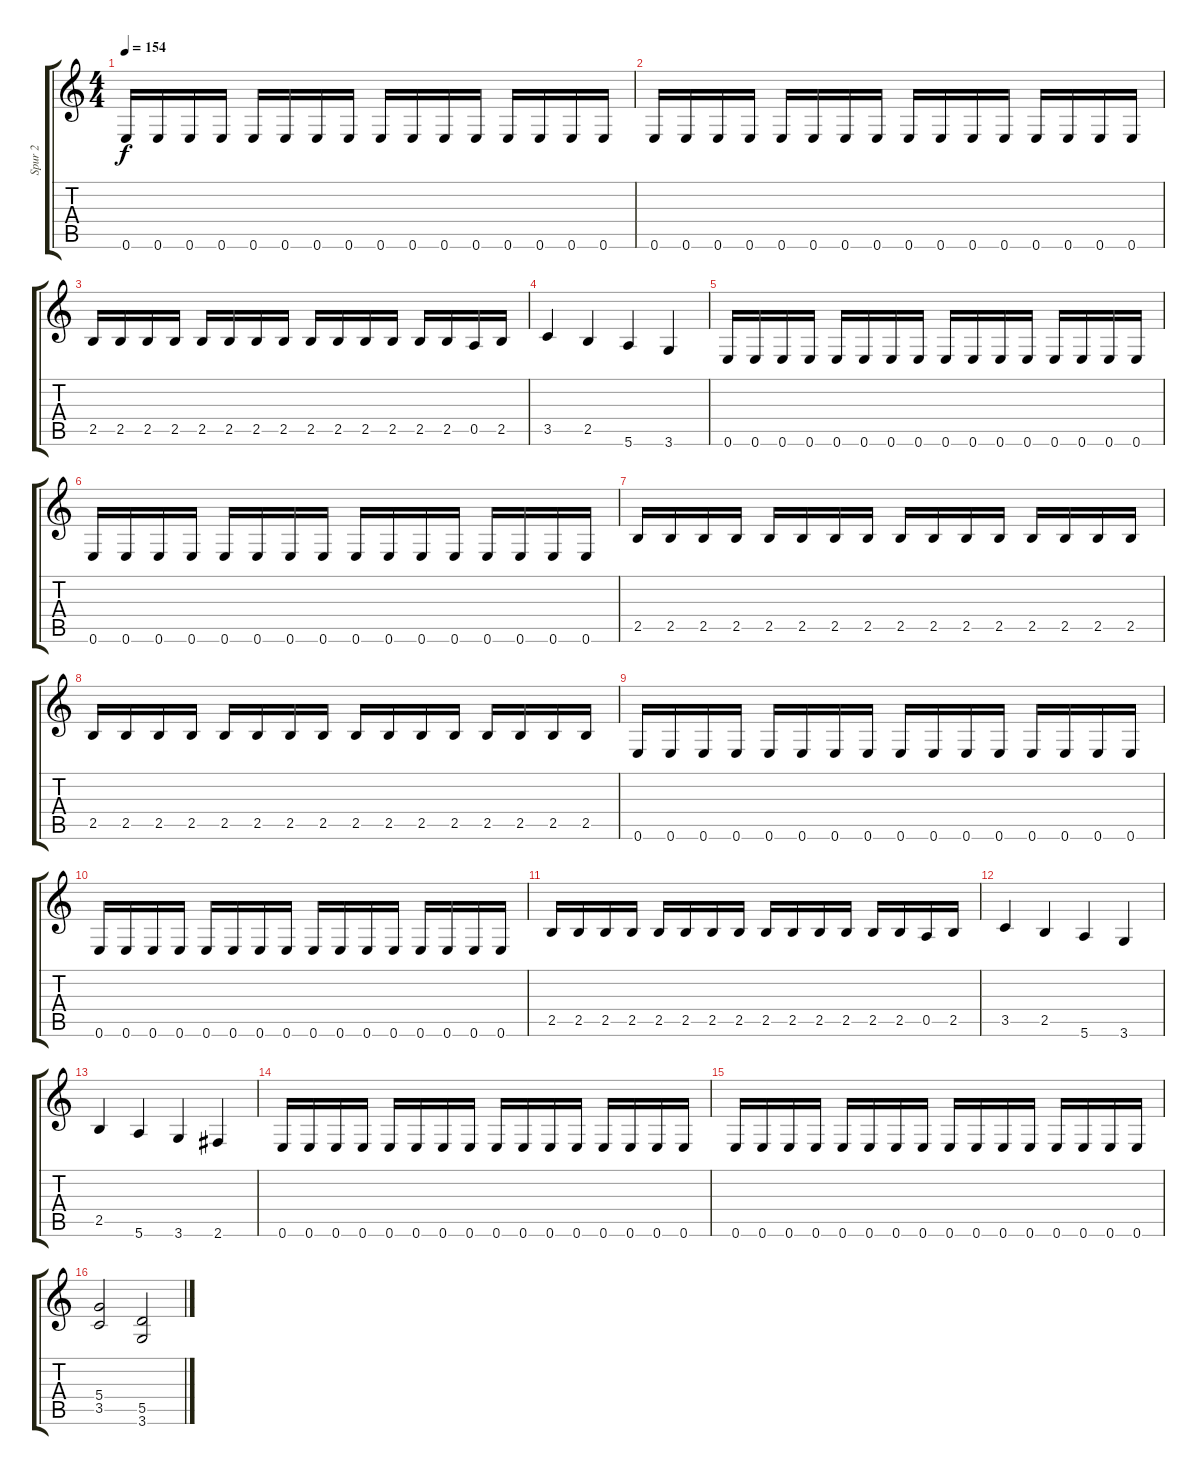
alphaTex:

\track ("Spur 2" "Spur 2") {instrument electricbassfinger}
\staff {score tabs}
\tuning (E4 B3 G3 D3 A2 E2) {hide}
\ts (4 4)
\tempo 154
\clef g2
\ks c
0.6.16{dy f} 0.6.16 0.6.16 0.6.16 0.6.16 0.6.16 0.6.16 0.6.16 0.6.16 0.6.16 0.6.16 0.6.16 0.6.16 0.6.16 0.6.16 0.6.16 |
0.6.16 0.6.16 0.6.16 0.6.16 0.6.16 0.6.16 0.6.16 0.6.16 0.6.16 0.6.16 0.6.16 0.6.16 0.6.16 0.6.16 0.6.16 0.6.16 |
2.5.16 2.5.16 2.5.16 2.5.16 2.5.16 2.5.16 2.5.16 2.5.16 2.5.16 2.5.16 2.5.16 2.5.16 2.5.16 2.5.16 0.5.16 2.5.16 |
3.5.4 2.5.4 5.6.4 3.6.4 |
0.6.16 0.6.16 0.6.16 0.6.16 0.6.16 0.6.16 0.6.16 0.6.16 0.6.16 0.6.16 0.6.16 0.6.16 0.6.16 0.6.16 0.6.16 0.6.16 |
0.6.16 0.6.16 0.6.16 0.6.16 0.6.16 0.6.16 0.6.16 0.6.16 0.6.16 0.6.16 0.6.16 0.6.16 0.6.16 0.6.16 0.6.16 0.6.16 |
2.5.16 2.5.16 2.5.16 2.5.16 2.5.16 2.5.16 2.5.16 2.5.16 2.5.16 2.5.16 2.5.16 2.5.16 2.5.16 2.5.16 2.5.16 2.5.16 |
2.5.16 2.5.16 2.5.16 2.5.16 2.5.16 2.5.16 2.5.16 2.5.16 2.5.16 2.5.16 2.5.16 2.5.16 2.5.16 2.5.16 2.5.16 2.5.16 |
0.6.16 0.6.16 0.6.16 0.6.16 0.6.16 0.6.16 0.6.16 0.6.16 0.6.16 0.6.16 0.6.16 0.6.16 0.6.16 0.6.16 0.6.16 0.6.16 |
0.6.16 0.6.16 0.6.16 0.6.16 0.6.16 0.6.16 0.6.16 0.6.16 0.6.16 0.6.16 0.6.16 0.6.16 0.6.16 0.6.16 0.6.16 0.6.16 |
2.5.16 2.5.16 2.5.16 2.5.16 2.5.16 2.5.16 2.5.16 2.5.16 2.5.16 2.5.16 2.5.16 2.5.16 2.5.16 2.5.16 0.5.16 2.5.16 |
3.5.4 2.5.4 5.6.4 3.6.4 |
2.5.4 5.6.4 3.6.4 2.6.4 |
0.6.16 0.6.16 0.6.16 0.6.16 0.6.16 0.6.16 0.6.16 0.6.16 0.6.16 0.6.16 0.6.16 0.6.16 0.6.16 0.6.16 0.6.16 0.6.16 |
0.6.16 0.6.16 0.6.16 0.6.16 0.6.16 0.6.16 0.6.16 0.6.16 0.6.16 0.6.16 0.6.16 0.6.16 0.6.16 0.6.16 0.6.16 0.6.16 |
(5.4 3.5).2 (5.5 3.6).2
